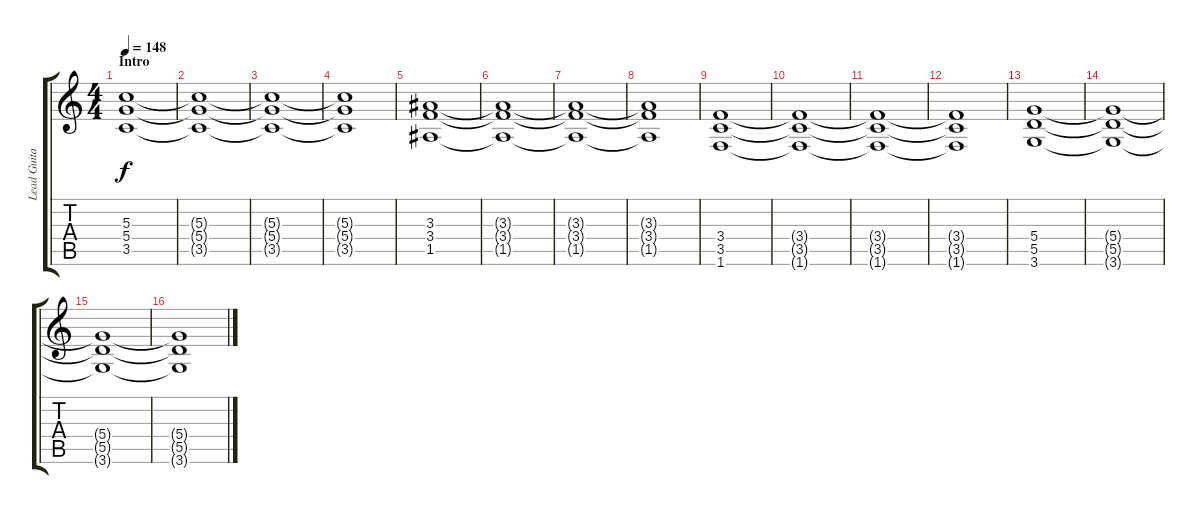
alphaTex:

\track ("Lead Guitar" "Lead Guita") {instrument distortionguitar}
\staff {score tabs}
\tuning (E4 B3 G3 D3 A2 E2) {hide}
\ts (4 4)
\section ("" "Intro")
\tempo 148
\clef g2
\ks c
(5.3 5.4 3.5).1{dy f instrument distortionguitar} |
(5.3{t} 5.4{t} 3.5{t}).1 |
(5.3{t} 5.4{t} 3.5{t}).1 |
(5.3{t} 5.4{t} 3.5{t}).1 |
(3.3 3.4 1.5).1 |
(3.3{t} 3.4{t} 1.5{t}).1 |
(3.3{t} 3.4{t} 1.5{t}).1 |
(3.3{t} 3.4{t} 1.5{t}).1 |
(3.4 3.5 1.6).1 |
(3.4{t} 3.5{t} 1.6{t}).1 |
(3.4{t} 3.5{t} 1.6{t}).1 |
(3.4{t} 3.5{t} 1.6{t}).1 |
(5.4 5.5 3.6).1 |
(5.4{t} 5.5{t} 3.6{t}).1 |
(5.4{t} 5.5{t} 3.6{t}).1 |
(5.4{t} 5.5{t} 3.6{t}).1
